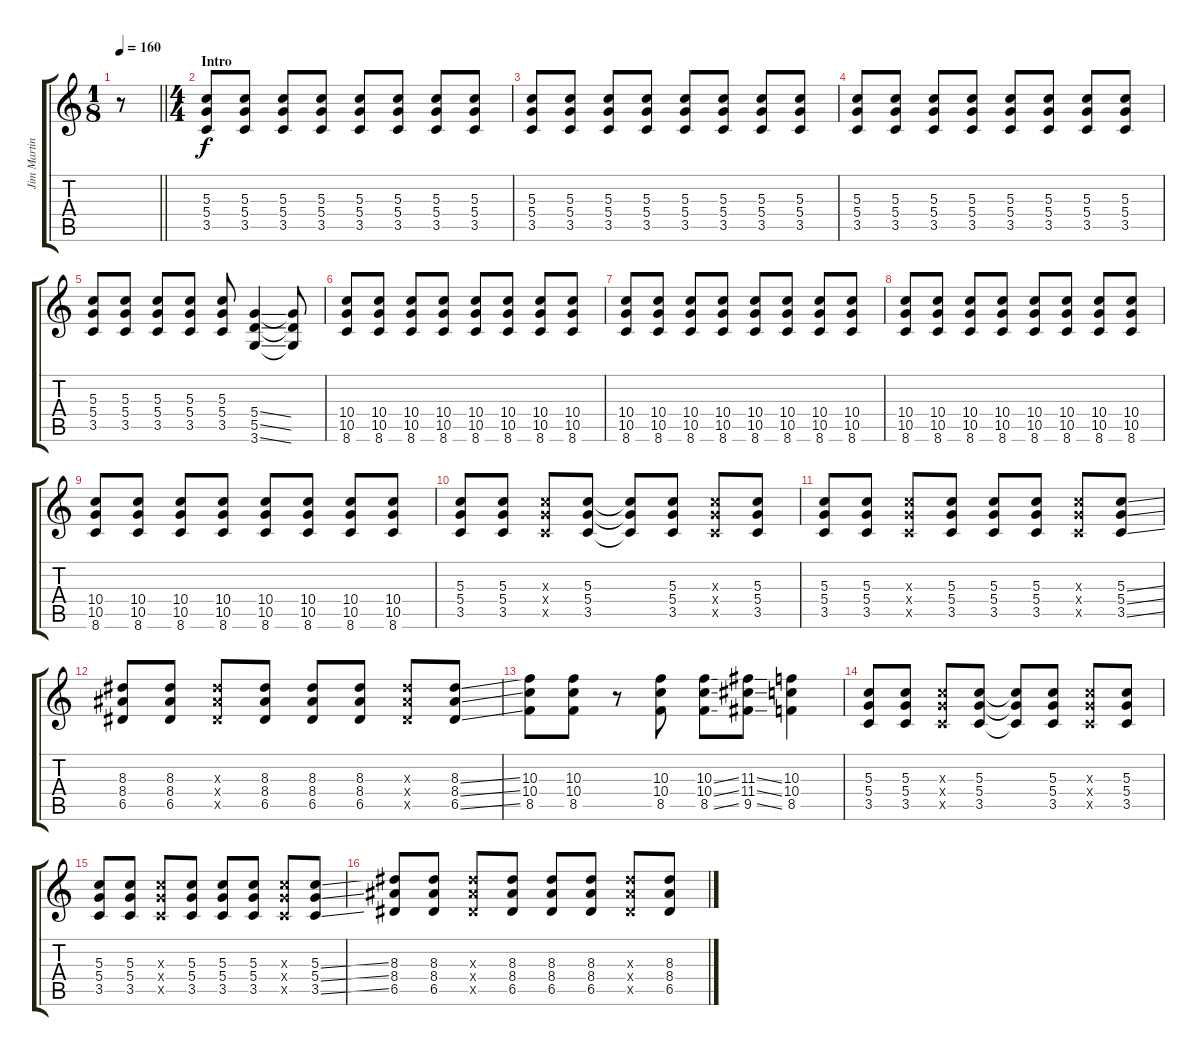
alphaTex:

\track ("Jim Martin - Guitar" "Jim Martin") {instrument distortionguitar}
\staff {score tabs}
\tuning (E4 B3 G3 D3 A2 E2) {hide}
\ts (1 8)
\tempo 160
\clef g2
\barLineRight lightlight
\ks c
r.8{dy f instrument distortionguitar} |
\ts (4 4)
\section ("" "Intro")
(5.3 5.4 3.5).8 (5.3 5.4 3.5).8 (5.3 5.4 3.5).8 (5.3 5.4 3.5).8 (5.3 5.4 3.5).8 (5.3 5.4 3.5).8 (5.3 5.4 3.5).8 (5.3 5.4 3.5).8 |
(5.3 5.4 3.5).8 (5.3 5.4 3.5).8 (5.3 5.4 3.5).8 (5.3 5.4 3.5).8 (5.3 5.4 3.5).8 (5.3 5.4 3.5).8 (5.3 5.4 3.5).8 (5.3 5.4 3.5).8 |
(5.3 5.4 3.5).8 (5.3 5.4 3.5).8 (5.3 5.4 3.5).8 (5.3 5.4 3.5).8 (5.3 5.4 3.5).8 (5.3 5.4 3.5).8 (5.3 5.4 3.5).8 (5.3 5.4 3.5).8 |
(5.3 5.4 3.5).8 (5.3 5.4 3.5).8 (5.3 5.4 3.5).8 (5.3 5.4 3.5).8 (5.3 5.4 3.5).8 (5.4{ss} 5.5{ss} 3.6{ss}).4 (5.4{t} 5.5{t} 3.6{t}).8 |
(10.4 10.5 8.6).8 (10.4 10.5 8.6).8 (10.4 10.5 8.6).8 (10.4 10.5 8.6).8 (10.4 10.5 8.6).8 (10.4 10.5 8.6).8 (10.4 10.5 8.6).8 (10.4 10.5 8.6).8 |
(10.4 10.5 8.6).8 (10.4 10.5 8.6).8 (10.4 10.5 8.6).8 (10.4 10.5 8.6).8 (10.4 10.5 8.6).8 (10.4 10.5 8.6).8 (10.4 10.5 8.6).8 (10.4 10.5 8.6).8 |
(10.4 10.5 8.6).8 (10.4 10.5 8.6).8 (10.4 10.5 8.6).8 (10.4 10.5 8.6).8 (10.4 10.5 8.6).8 (10.4 10.5 8.6).8 (10.4 10.5 8.6).8 (10.4 10.5 8.6).8 |
(10.4 10.5 8.6).8 (10.4 10.5 8.6).8 (10.4 10.5 8.6).8 (10.4 10.5 8.6).8 (10.4 10.5 8.6).8 (10.4 10.5 8.6).8 (10.4 10.5 8.6).8 (10.4 10.5 8.6).8 |
(5.3 5.4 3.5).8 (5.3 5.4 3.5).8 (5.3{x} 5.4{x} 3.5{x}).8 (5.3 5.4 3.5).8 (5.3{t} 5.4{t} 3.5{t}).8 (5.3 5.4 3.5).8 (5.3{x} 5.4{x} 3.5{x}).8 (5.3 5.4 3.5).8 |
(5.3 5.4 3.5).8 (5.3 5.4 3.5).8 (5.3{x} 5.4{x} 3.5{x}).8 (5.3 5.4 3.5).8 (5.3 5.4 3.5).8 (5.3 5.4 3.5).8 (5.3{x} 5.4{x} 3.5{x}).8 (5.3{ss} 5.4{ss} 3.5{ss}).8 |
(8.3 8.4 6.5).8 (8.3 8.4 6.5).8 (8.3{x} 8.4{x} 6.5{x}).8 (8.3 8.4 6.5).8 (8.3 8.4 6.5).8 (8.3 8.4 6.5).8 (8.3{x} 8.4{x} 6.5{x}).8 (8.3{ss} 8.4{ss} 6.5{ss}).8 |
(10.3 10.4 8.5).8 (10.3 10.4 8.5).8 r.8 (10.3 10.4 8.5).8 (10.3{ss} 10.4{ss} 8.5{ss}).8 (11.3{ss} 11.4{ss} 9.5{ss}).8 (10.3 10.4 8.5).4 |
(5.3 5.4 3.5).8 (5.3 5.4 3.5).8 (5.3{x} 5.4{x} 3.5{x}).8 (5.3 5.4 3.5).8 (5.3{t} 5.4{t} 3.5{t}).8 (5.3 5.4 3.5).8 (5.3{x} 5.4{x} 3.5{x}).8 (5.3 5.4 3.5).8 |
(5.3 5.4 3.5).8 (5.3 5.4 3.5).8 (5.3{x} 5.4{x} 3.5{x}).8 (5.3 5.4 3.5).8 (5.3 5.4 3.5).8 (5.3 5.4 3.5).8 (5.3{x} 5.4{x} 3.5{x}).8 (5.3{ss} 5.4{ss} 3.5{ss}).8 |
(8.3 8.4 6.5).8 (8.3 8.4 6.5).8 (8.3{x} 8.4{x} 6.5{x}).8 (8.3 8.4 6.5).8 (8.3 8.4 6.5).8 (8.3 8.4 6.5).8 (8.3{x} 8.4{x} 6.5{x}).8 (8.3{ss} 8.4{ss} 6.5{ss}).8
